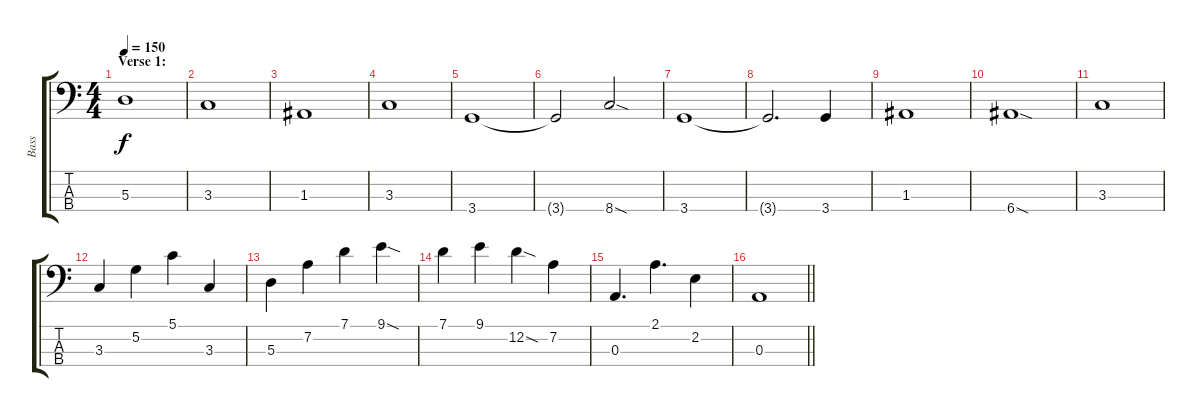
\track ("Bass" "Bass") {instrument electricbasspick}
\staff {score tabs}
\tuning (G2 D2 A1 E1) {hide}
\ts (4 4)
\section ("" "Verse 1:")
\tempo 150
\clef f4
\ks c
5.3.1{dy f} |
3.3.1 |
1.3.1 |
3.3.1 |
3.4.1 |
3.4{t}.2 8.4{sod}.2 |
3.4.1 |
3.4{t}.2{d} 3.4.4 |
1.3.1 |
6.4{sod}.1 |
3.3.1 |
3.3.4 5.2.4 5.1.4 3.3.4 |
5.3.4 7.2.4 7.1.4 9.1{sod}.4 |
7.1.4 9.1.4 12.2{sod}.4 7.2.4 |
0.3.4{d} 2.1.4{d} 2.2.4 |
\barLineRight lightlight
0.3.1
